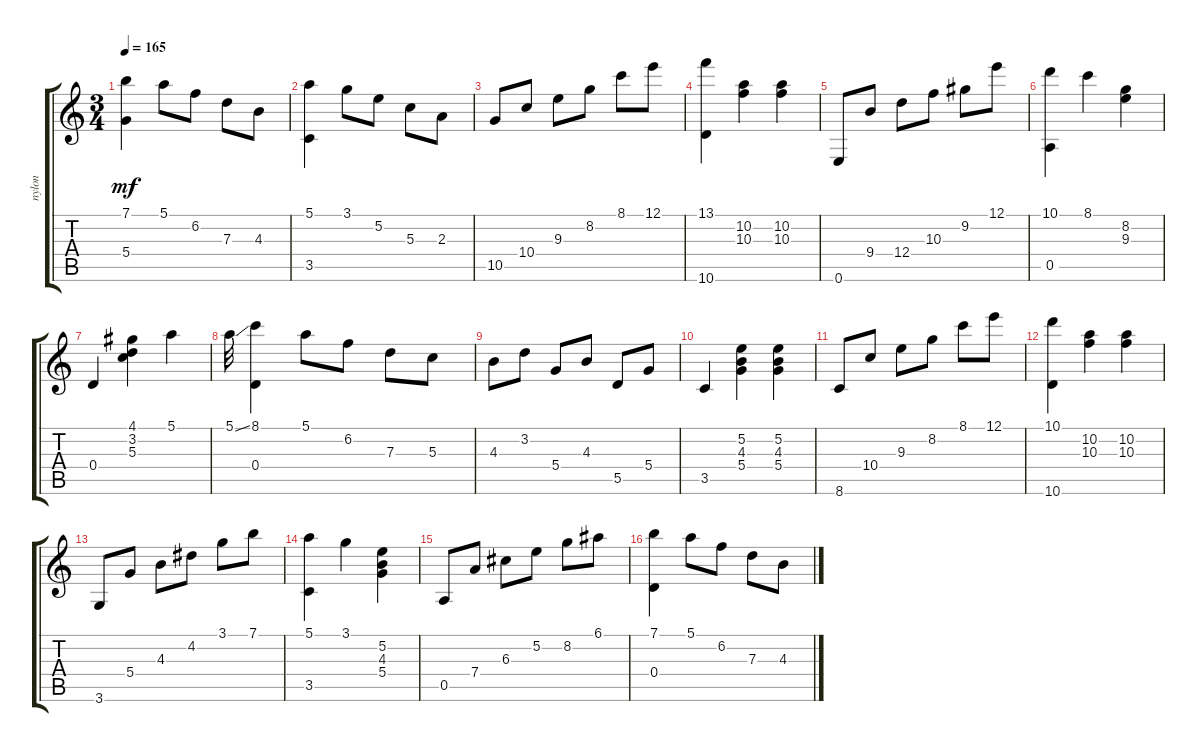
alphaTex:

\track ("nylon" "nylon") {instrument acousticguitarsteel}
\staff {score tabs}
\tuning (E4 B3 G3 D3 A2 E2) {hide}
\ts (3 4)
\tempo 165
\clef g2
\ks c
(7.1 5.4).4{dy mf} 5.1.8 6.2.8 7.3.8 4.3.8 |
(5.1 3.5).4 3.1.8 5.2.8 5.3.8 2.3.8 |
10.5.8 10.4.8 9.3.8 8.2.8 8.1.8 12.1.8 |
(13.1 10.6).4 (10.2 10.3).4 (10.2 10.3).4 |
0.6.8 9.4.8 12.4.8 10.3.8 9.2.8 12.1.8 |
(10.1 0.5).4 8.1.4 (8.2 9.3).4 |
0.4.4 (4.1 3.2 5.3).4 5.1.4 |
5.1{ss}.32 (8.1 0.4).4 5.1.8 6.2.8 7.3.8 5.3.8 |
4.3.8 3.2.8 5.4.8 4.3.8 5.5.8 5.4.8 |
3.5.4 (5.2 4.3 5.4).4 (5.2 4.3 5.4).4 |
8.6.8 10.4.8 9.3.8 8.2.8 8.1.8 12.1.8 |
(10.1 10.6).4 (10.2 10.3).4 (10.2 10.3).4 |
3.6.8 5.4.8 4.3.8 4.2.8 3.1.8 7.1.8 |
(5.1 3.5).4 3.1.4 (5.2 4.3 5.4).4 |
0.5.8 7.4.8 6.3.8 5.2.8 8.2.8 6.1.8 |
(7.1 0.4).4 5.1.8 6.2.8 7.3.8 4.3.8
